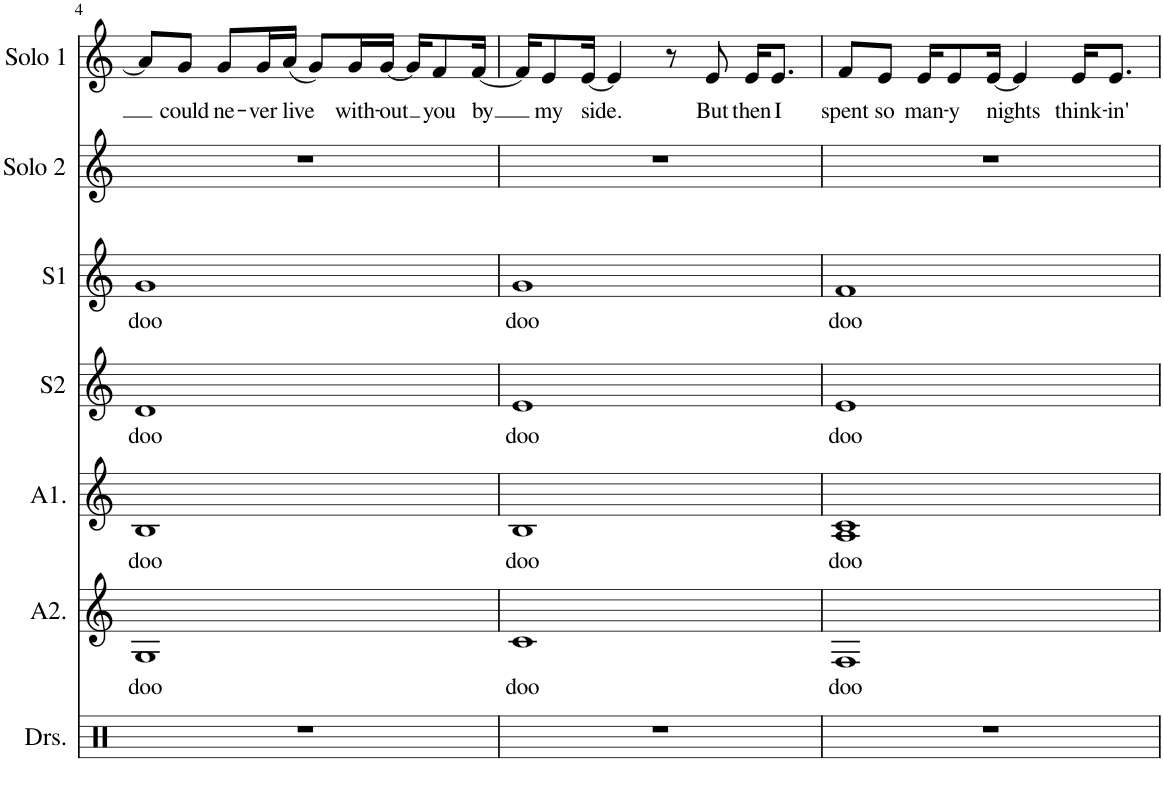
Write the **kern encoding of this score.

**kern	**kern	**text	**kern	**text	**kern	**text	**kern	**text	**kern	**kern	**text
*part7	*part6	*part6	*part5	*part5	*part4	*part4	*part3	*part3	*part2	*part1	*part1
*staff7	*staff6	*staff6	*staff5	*staff5	*staff4	*staff4	*staff3	*staff3	*staff2	*staff1	*staff1
*I"Drumset	*I"Alto 2	*	*I"Alto 1	*	*I"Soprano 2	*	*I"Soprano 1	*	*I"Solo 2	*I"Solo 1	*
*I'Drs.	*I'A2.	*	*I'A1.	*	*I'S2	*	*I'S1	*	*I'Solo 2	*I'Solo 1	*
!!LO:PB:g=z
*clefX	*clefG2	*	*clefG2	*	*clefG2	*	*clefG2	*	*clefG2	*clefG2	*
*k[]	*k[]	*	*k[]	*	*k[]	*	*k[]	*	*k[]	*k[]	*
*M4/4	*M4/4	*	*M4/4	*	*M4/4	*	*M4/4	*	*M4/4	*M4/4	*
=4	=4	=4	=4	=4	=4	=4	=4	=4	=4	=4	=4
!	!	!LO:LY:b	!	!LO:LY:b	!	!LO:LY:b	!	!LO:LY:b	!	!	!
1r	1G	doo	1B	doo	1d	doo	1g	doo	1r	8a/L]	.
!	!	!	!	!	!	!	!	!	!	!	!LO:LY:b
.	.	.	.	.	.	.	.	.	.	8g/J	could
!	!	!	!	!	!	!	!	!	!	!	!LO:LY:b
.	.	.	.	.	.	.	.	.	.	8g/L	ne-
!	!	!	!	!	!	!	!	!	!	!	!LO:LY:b
.	.	.	.	.	.	.	.	.	.	16g/L	-ver
!	!	!	!	!	!	!	!	!	!	!	!LO:LY:b
.	.	.	.	.	.	.	.	.	.	(16a/JJ	live
.	.	.	.	.	.	.	.	.	.	8g/L)	.
!	!	!	!	!	!	!	!	!	!	!	!LO:LY:b
.	.	.	.	.	.	.	.	.	.	16g/L	with-
!	!	!	!	!	!	!	!	!	!	!	!LO:LY:b
.	.	.	.	.	.	.	.	.	.	[16g/JJ	-out
.	.	.	.	.	.	.	.	.	.	16g/KL]	.
!	!	!	!	!	!	!	!	!	!	!	!LO:LY:b
.	.	.	.	.	.	.	.	.	.	8f/	you
!	!	!	!	!	!	!	!	!	!	!	!LO:LY:b
.	.	.	.	.	.	.	.	.	.	[16f/Jk	by
=5	=5	=5	=5	=5	=5	=5	=5	=5	=5	=5	=5
!	!	!LO:LY:b	!	!LO:LY:b	!	!LO:LY:b	!	!LO:LY:b	!	!	!
1r	1c	doo	1B	doo	1e	doo	1g	doo	1r	16f/KL]	.
!	!	!	!	!	!	!	!	!	!	!	!LO:LY:b
.	.	.	.	.	.	.	.	.	.	8e/	my
!	!	!	!	!	!	!	!	!	!	!	!LO:LY:b
.	.	.	.	.	.	.	.	.	.	[16e/Jk	side.
.	.	.	.	.	.	.	.	.	.	4e/]	.
.	.	.	.	.	.	.	.	.	.	8r	.
!	!	!	!	!	!	!	!	!	!	!	!LO:LY:b
.	.	.	.	.	.	.	.	.	.	8e/	But
!	!	!	!	!	!	!	!	!	!	!	!LO:LY:b
.	.	.	.	.	.	.	.	.	.	16e/KL	then
!	!	!	!	!	!	!	!	!	!	!	!LO:LY:b
.	.	.	.	.	.	.	.	.	.	8.e/J	I
=6	=6	=6	=6	=6	=6	=6	=6	=6	=6	=6	=6
!	!	!LO:LY:b	!	!LO:LY:b	!	!LO:LY:b	!	!LO:LY:b	!	!	!LO:LY:b
1r	1F	doo	1A 1c	doo	1e	doo	1f	doo	1r	8f/L	spent
!	!	!	!	!	!	!	!	!	!	!	!LO:LY:b
.	.	.	.	.	.	.	.	.	.	8e/J	so
!	!	!	!	!	!	!	!	!	!	!	!LO:LY:b
.	.	.	.	.	.	.	.	.	.	16e/KL	man-
!	!	!	!	!	!	!	!	!	!	!	!LO:LY:b
.	.	.	.	.	.	.	.	.	.	8e/	-y
!	!	!	!	!	!	!	!	!	!	!	!LO:LY:b
.	.	.	.	.	.	.	.	.	.	[16e/Jk	nights
.	.	.	.	.	.	.	.	.	.	4e/]	.
!	!	!	!	!	!	!	!	!	!	!	!LO:LY:b
.	.	.	.	.	.	.	.	.	.	16e/KL	think-
!	!	!	!	!	!	!	!	!	!	!	!LO:LY:b
.	.	.	.	.	.	.	.	.	.	8.e/J	-in'
=	=	=	=	=	=	=	=	=	=	=	=
*-	*-	*-	*-	*-	*-	*-	*-	*-	*-	*-	*-
